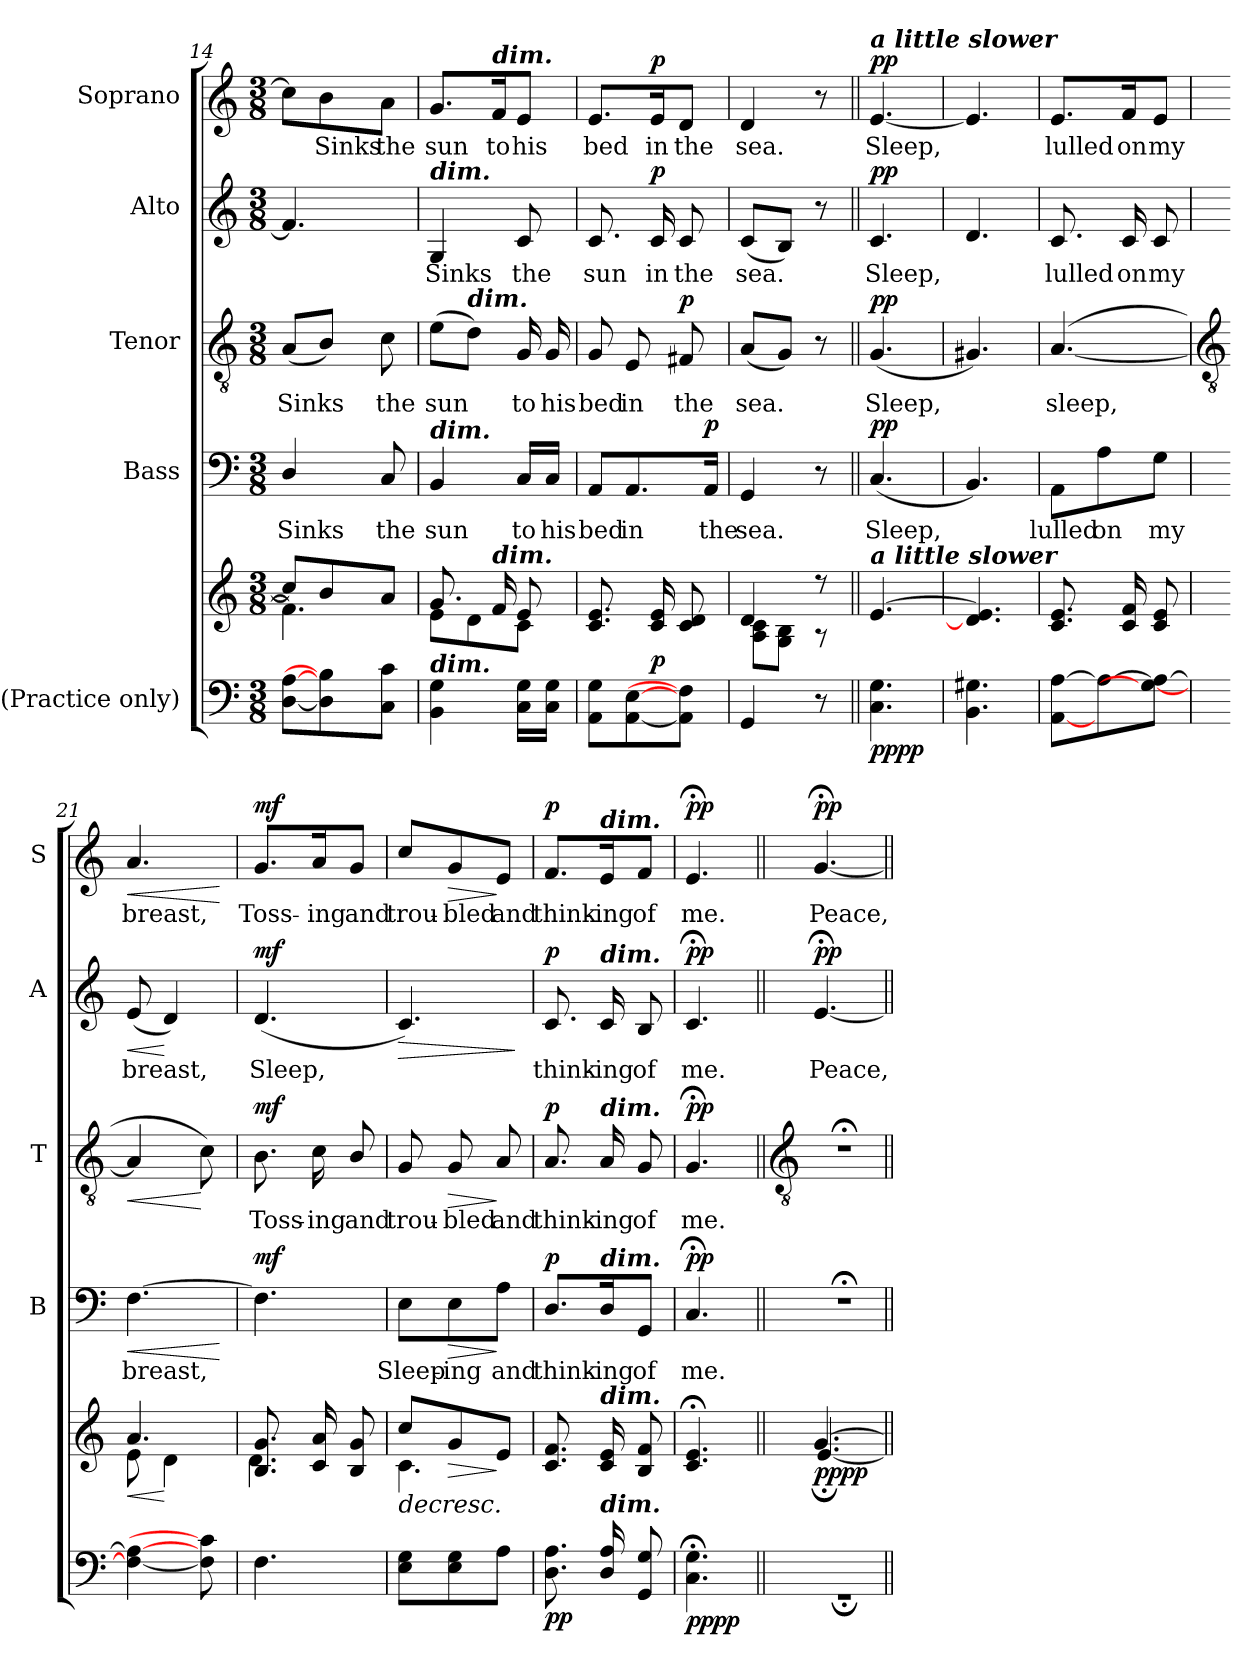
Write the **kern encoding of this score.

**kern	**kern	**dynam	**kern	**text	**dynam	**kern	**text	**dynam	**kern	**text	**dynam	**kern	**text	**dynam
*part5	*part5	*part5	*part4	*part4	*part4	*part3	*part3	*part3	*part2	*part2	*part2	*part1	*part1	*part1
*staff6	*staff5	*staff5/6	*staff4	*staff4	*staff4	*staff3	*staff3	*staff3	*staff2	*staff2	*staff2	*staff1	*staff1	*staff1
*I"(Practice  only)	*	*	*I"Bass	*	*	*I"Tenor	*	*	*I"Alto	*	*	*I"Soprano	*	*
*	*	*	*I'B	*	*	*I'T	*	*	*I'A	*	*	*I'S	*	*
!!LO:LB:g=z
*clefF4	*clefG2	*	*clefF4	*	*	*clefGv2	*	*	*clefG2	*	*	*clefG2	*	*
*k[]	*k[]	*	*k[]	*	*	*k[]	*	*	*k[]	*	*	*k[]	*	*
*C:	*C:	*	*C:	*	*	*C:	*	*	*C:	*	*	*C:	*	*
*M3/8	*M3/8	*	*M3/8	*	*	*M3/8	*	*	*M3/8	*	*	*M3/8	*	*
=14	=14	=14	=14	=14	=14	=14	=14	=14	=14	=14	=14	=14	=14	=14
*	*^	*	*	*	*	*	*	*	*	*	*	*	*	*
!	!	!	!	!	!LO:LY:b	!	!	!LO:LY:b	!	!	!	!	!	!	!
[8D [8AL	8cc/L]	4.f\]	.	4D/	Sinks	.	(<8AL	Sinks	.	4.f]	.	.	8cc\L]	.	.
!	!	!	!	!	!	!	!	!	!	!	!	!	!	!LO:LY:b	!
8D] 8B]	8b/	.	.	.	.	.	8BJ)	.	.	.	.	.	8b\	Sinks	.
!	!	!	!	!	!LO:LY:b	!	!	!LO:LY:b	!	!	!	!	!	!LO:LY:b	!
8C 8cJ	8a/J	.	.	8C	the	.	8c	the	.	.	.	.	8a\J	the	.
=15	=15	=15	=15	=15	=15	=15	=15	=15	=15	=15	=15	=15	=15	=15	=15
!	!	!	!	!	!	!	!	!	!	!LO:TX:a:Bi:t=dim.	!	!	!	!	!
!	!	!	!	!LO:TX:a:Bi:t=dim.	!	!	!	!	!	!	!	!	!	!	!
!LO:TX:a:Bi:t=dim.	!	!	!	!	!	!	!	!	!	!	!	!	!	!	!
!	!	!	!	!	!LO:LY:b	!	!	!LO:LY:b	!	!	!LO:LY:b	!	!	!LO:LY:b	!
4BB 4G	8.g/L	8e\L	.	4BB	sun	.	(>8eL	sun	.	4G	Sinks	.	8.g/L	sun	.
!	!	!	!	!	!	!	!LO:TX:a:Bi:t=dim.	!	!	!	!	!	!	!	!
.	.	8d\	.	.	.	.	8dJ)	.	.	.	.	.	.	.	.
!	!	!	!	!	!	!	!	!	!	!	!	!	!LO:TX:a:Bi:t=dim.	!	!
!	!LO:TX:a:Bi:t=dim.	!	!	!	!	!	!	!	!	!	!	!	!	!	!
!	!	!	!	!	!	!	!	!	!	!	!	!	!	!LO:LY:b	!
.	16f/L	.	.	.	.	.	.	.	.	.	.	.	16f/K	to	.
!	!	!	!	!	!LO:LY:b	!	!	!LO:LY:b	!	!	!LO:LY:b	!	!	!LO:LY:b	!
16C 16GLL	8e/J	8c\J	.	16C/LL	to	.	16G	to	.	8c	the	.	8e/J	his	.
!	!	!	!	!	!LO:LY:b	!	!	!LO:LY:b	!	!	!	!	!	!	!
16C 16GJJ	.	.	.	16C/JJ	his	.	16G	his	.	.	.	.	.	.	.
=16	=16	=16	=16	=16	=16	=16	=16	=16	=16	=16	=16	=16	=16	=16	=16
!	!	!	!	!	!LO:LY:b	!	!	!LO:LY:b	!	!	!LO:LY:b	!	!	!LO:LY:b	!
8AA 8GL	8.c/ 8.e/L	4.ryy	.	8AA/L	bed	.	8G	bed	.	8.c	sun	.	8.e/L	bed	.
!	!	!	!	!	!LO:LY:b	!	!	!LO:LY:b	!	!	!	!	!	!	!
[8AA [8E	.	.	.	8.AA/	in	.	8E	in	.	.	.	.	.	.	.
!	!	!	!LO:DY:b	!	!	!	!	!	!	!	!LO:LY:b	!LO:DY:b	!	!LO:LY:b	!LO:DY:b
.	16c/ 16e/L	.	p	.	.	.	.	.	.	16c	in	p	16e/K	in	p
!	!	!	!	!	!	!	!	!LO:LY:b	!LO:DY:b	!	!LO:LY:b	!	!	!LO:LY:b	!
8AA] 8F#]J	8c/ 8d/J	.	.	.	.	.	8F#X	the	p	8c	the	.	8d/J	the	.
!	!	!	!	!	!LO:LY:b	!LO:DY:b	!	!	!	!	!	!	!	!	!
.	.	.	.	16AA/Jk	the	p	.	.	.	.	.	.	.	.	.
=17	=17	=17	=17	=17	=17	=17	=17	=17	=17	=17	=17	=17	=17	=17	=17
!	!	!	!	!	!LO:LY:b	!	!	!LO:LY:b	!	!	!LO:LY:b	!	!	!LO:LY:b	!
4GG	4d/	8A\ 8c\L	.	4GG	sea.	.	(<8AL	sea.	.	(<8cL	sea.	.	4d	sea.	.
.	.	8G\ 8B\J	.	.	.	.	8GJ)	.	.	8BJ)	.	.	.	.	.
8r	8r	8r	.	8r	.	.	8r	.	.	8r	.	.	8r	.	.
=18||	=18||	=18||	=18||	=18||	=18||	=18||	=18||	=18||	=18||	=18||	=18||	=18||	=18||	=18||	=18||
!	!	!	!	!	!	!	!	!	!	!	!	!	!LO:TX:a:Bi:t=a little slower	!	!
!	!LO:TX:a:Bi:t=a little slower	!	!	!	!	!	!	!	!	!	!	!	!	!	!
!	!	!	!LO:DY:b=2	!	!LO:LY:b	!	!	!LO:LY:b	!	!	!LO:LY:b	!	!	!LO:LY:b	!
!	!	!	!LO:DY:n=1:b	!	!	!LO:DY:b	!	!	!LO:DY:b	!	!	!LO:DY:b	!	!	!LO:DY:b
4.C 4.G	[4.e/	4.ryy	pp pp	(<4.C	Sleep,	pp	(<4.G	Sleep,	pp	4.c	Sleep,	pp	[4.e	Sleep,	pp
=19	=19	=19	=19	=19	=19	=19	=19	=19	=19	=19	=19	=19	=19	=19	=19
4.BB 4.G#X	4.d/] 4.e/]	4.ryy	.	4.BB)	.	.	4.G#X)	.	.	4.d	.	.	4.e]	.	.
=20	=20	=20	=20	=20	=20	=20	=20	=20	=20	=20	=20	=20	=20	=20	=20
!	!	!	!	!	!LO:LY:b	!	!	!LO:LY:b	!	!	!LO:LY:b	!	!	!LO:LY:b	!
[8AA [8AL	8.c/ 8.e/L	4.ryy	.	8AA\L	lulled	.	(<[4.A	sleep,	.	8.c	lulled	.	8.e/L	lulled	.
!	!	!	!	!	!LO:LY:b	!	!	!	!	!	!	!	!	!	!
8A_	.	.	.	8A\	on	.	.	.	.	.	.	.	.	.	.
!	!	!	!	!	!	!	!	!	!	!	!LO:LY:b	!	!	!LO:LY:b	!
.	16c/ 16f/L	.	.	.	.	.	.	.	.	16c	on	.	16f/K	on	.
!	!	!	!	!	!LO:LY:b	!	!	!	!	!	!LO:LY:b	!	!	!LO:LY:b	!
8G_ 8A_J	8c/ 8e/J	.	.	8G\J	my	.	.	.	.	8c	my	.	8e/J	my	.
!!LO:LB:g=z
=21	=21	=21	=21	=21	=21	=21	=21	=21	=21	=21	=21	=21	=21	=21	=21
*	*	*	*	*	*	*	*clefGv2	*	*	*	*	*	*	*	*
!	!	!	!LO:HP:b	!	!	!	!	!	!	!	!	!	!	!	!
!	!	!	!LO:HP:n=1:b	!	!LO:LY:b	!LO:HP:b	!	!	!LO:HP:b	!	!LO:LY:b	!LO:HP:b	!	!LO:LY:b	!LO:HP:b
4F_ 4A_	4.a/	8e\	< <	[4.F	breast,	<	4A]	.	<	(<8e	breast,	<	4.a	breast,	<
.	.	4d\	[	.	.	.	.	.	.	4d)	.	[	.	.	.
8F] 8c]	.	.	.	.	.	.	8c)	.	[	.	.	.	.	.	.
*	*v	*v	*	*	*	*	*	*	*	*	*	*	*	*	*
.	.	[	.	.	[	.	.	.	.	.	.	.	.	[
=22	=22	=22	=22	=22	=22	=22	=22	=22	=22	=22	=22	=22	=22	=22
*	*^	*	*	*	*	*	*	*	*	*	*	*	*	*
!	!	!	!LO:DY:b=2	!	!	!	!	!LO:LY:b	!	!	!LO:LY:b	!	!	!LO:LY:b	!
!	!	!	!LO:DY:n=1:b	!	!	!	!	!	!	!	!	!	!	!	!
!	!	!	!LO:DY:n=2:b	!	!	!LO:DY:b	!	!	!LO:DY:b	!	!	!LO:DY:b	!	!	!LO:DY:b
4.F	8.B/ 8.g/L	4.d\	mf mf mf	4.F]	.	mf	8.B	Toss-	mf	(<4.d	Sleep,	mf	8.g/L	Toss-	mf
!	!	!	!	!	!	!	!	!LO:LY:b	!	!	!	!	!	!LO:LY:b	!
.	16c/ 16a/L	.	.	.	.	.	16c	-ing	.	.	.	.	16a/K	-ing	.
!	!	!	!	!	!	!	!	!LO:LY:b	!	!	!	!	!	!LO:LY:b	!
.	8B/ 8g/J	.	.	.	.	.	8B/	and	.	.	.	.	8g/J	and	.
=23	=23	=23	=23	=23	=23	=23	=23	=23	=23	=23	=23	=23	=23	=23	=23
!	!	!	!LO:HP:b	!	!LO:LY:b	!	!	!LO:LY:b	!	!	!	!LO:HP:b	!	!LO:LY:b	!
8E 8GL	8cc/L	4.c\	>	8E\L	Sleep-	.	8G	trou-	.	4.c)	.	>	8cc/L	trou-	.
!	!	!	!LO:HP:b	!	!LO:LY:b	!LO:HP:b	!	!LO:LY:b	!LO:HP:b	!	!	!	!	!LO:LY:b	!LO:HP:b
8E 8G	8g/	.	>	8E\	-ing	>	8G	-bled	>	.	.	.	8g/	-bled	>
!	!	!	!	!	!LO:LY:b	!	!	!LO:LY:b	!	!	!	!	!	!LO:LY:b	!
8AJ	8e/J	.	]	8A\J	and	]	8A	and	]	.	.	.	8e/J	and	]
*	*v	*v	*	*	*	*	*	*	*	*	*	*	*	*	*
.	.	]	.	.	.	.	.	.	.	.	]	.	.	.
=24	=24	=24	=24	=24	=24	=24	=24	=24	=24	=24	=24	=24	=24	=24
*	*^	*	*	*	*	*	*	*	*	*	*	*	*	*
!	!	!	!LO:DY:b=2	!	!LO:LY:b	!	!	!LO:LY:b	!	!	!LO:LY:b	!	!	!LO:LY:b	!
!	!	!	!LO:DY:n=1:b	!	!	!LO:DY:b	!	!	!LO:DY:b	!	!	!LO:DY:b	!	!	!LO:DY:b
8.D\ 8.A\L	8.c/ 8.f/L	4.ryy	p p	8.D/L	think-	p	8.A	think-	p	8.c	think-	p	8.f/L	think-	p
!	!	!	!	!	!	!	!	!	!	!	!	!	!LO:TX:a:Bi:t=dim.	!	!
!	!	!	!	!	!	!	!	!	!	!LO:TX:a:Bi:t=dim.	!	!	!	!	!
!	!	!	!	!	!	!	!LO:TX:a:Bi:t=dim.	!	!	!	!	!	!	!	!
!	!	!	!	!LO:TX:a:Bi:t=dim.	!	!	!	!	!	!	!	!	!	!	!
!	!LO:TX:a:Bi:t=dim.	!	!	!	!	!	!	!	!	!	!	!	!	!	!
!LO:TX:a:Bi:t=dim.	!	!	!	!	!	!	!	!	!	!	!	!	!	!	!
!	!	!	!	!	!LO:LY:b	!	!	!LO:LY:b	!	!	!LO:LY:b	!	!	!LO:LY:b	!
16D/ 16A/L	16c/ 16e/L	.	.	16D/K	-ing	.	16A	-ing	.	16c	-ing	.	16e/K	-ing	.
!	!	!	!	!	!LO:LY:b	!	!	!LO:LY:b	!	!	!LO:LY:b	!	!	!LO:LY:b	!
8GG 8GJ	8B/ 8f/J	.	.	8GG/J	of	.	8G	of	.	8B	of	.	8f/J	of	.
=25	=25	=25	=25	=25	=25	=25	=25	=25	=25	=25	=25	=25	=25	=25	=25
!	!	!	!LO:DY:b=2	!	!LO:LY:b	!	!	!LO:LY:b	!	!	!LO:LY:b	!	!	!LO:LY:b	!
!	!	!	!LO:DY:n=1:b	!	!	!LO:DY:b	!	!	!LO:DY:b	!	!	!LO:DY:b	!	!	!LO:DY:b
4.C; 4.G;	4.c/;< 4.e/;<	4.ryy	pp pp	4.C;<	me.	pp	4.G;<	me.	pp	4.c;<	me.	pp	4.e;<	me.	pp
!!LO:LB:g=z
=26||	=26||	=26||	=26||	=26||	=26||	=26||	=26||	=26||	=26||	=26||	=26||	=26||	=26||	=26||	=26||
*	*	*	*	*	*	*	*clefGv2	*	*	*	*	*	*	*	*
*^	*	*	*	*	*	*	*	*	*	*	*	*	*	*	*
!	!LO:N:vis=1	!	!	!LO:DY:b	!LO:N:vis=1	!	!	!LO:N:vis=1	!	!	!	!LO:LY:b	!	!	!LO:LY:b	!
!	!	!	!	!LO:DY:n=1:b	!	!	!	!	!	!	!	!	!LO:DY:b	!	!	!LO:DY:b
4.ryy	4.r;	[4.g/	[4.e;</	pp pp	4.r;<	.	.	4.r;<	.	.	[4.e;<	Peace,	pp	[4.g;<	Peace,	pp
*v	*v	*	*	*	*	*	*	*	*	*	*	*	*	*	*	*
*	*v	*v	*	*	*	*	*	*	*	*	*	*	*	*	*
=||	=||	=||	=||	=||	=||	=||	=||	=||	=||	=||	=||	=||	=||	=||
*-	*-	*-	*-	*-	*-	*-	*-	*-	*-	*-	*-	*-	*-	*-
